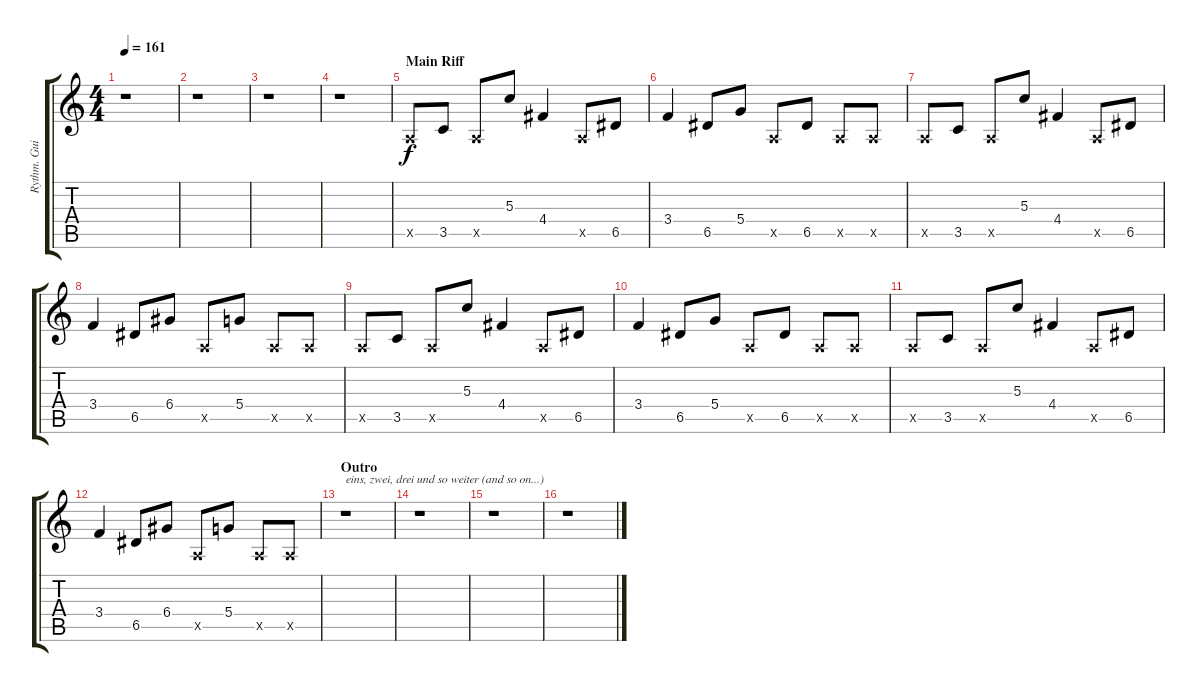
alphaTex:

\track ("Rythm. Guitar" "Rythm. Gui") {instrument distortionguitar}
\staff {score tabs}
\tuning (E4 B3 G3 D3 A2 E2) {hide}
\ts (4 4)
\tempo 161
\clef g2
\ks c
r.1{dy mp} |
r.1 |
r.1 |
r.1 |
\section ("" "Main Riff")
0.5{x}.8{dy f} 3.5.8 0.5{x}.8 5.3.8 4.4.4 0.5{x}.8 6.5.8 |
3.4.4 6.5.8 5.4.8 0.5{x}.8 6.5.8 0.5{x}.8 0.5{x}.8 |
0.5{x}.8 3.5.8 0.5{x}.8 5.3.8 4.4.4 0.5{x}.8 6.5.8 |
3.4.4 6.5.8 6.4.8 0.5{x}.8 5.4.8 0.5{x}.8 0.5{x}.8 |
0.5{x}.8 3.5.8 0.5{x}.8 5.3.8 4.4.4 0.5{x}.8 6.5.8 |
3.4.4 6.5.8 5.4.8 0.5{x}.8 6.5.8 0.5{x}.8 0.5{x}.8 |
0.5{x}.8 3.5.8 0.5{x}.8 5.3.8 4.4.4 0.5{x}.8 6.5.8 |
3.4.4 6.5.8 6.4.8 0.5{x}.8 5.4.8 0.5{x}.8 0.5{x}.8 |
\section ("" "Outro")
r.1{txt "eins, zwei, drei und so weiter (and so on...)"} |
r.1 |
r.1 |
r.1
